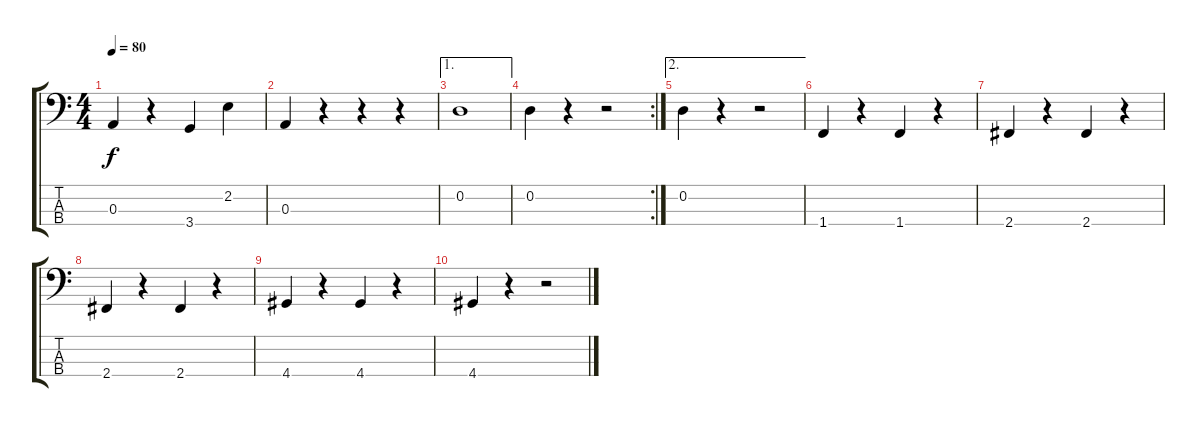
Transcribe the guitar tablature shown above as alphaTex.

\track "" {instrument electricbassfinger}
\staff {score tabs}
\tuning (G2 D2 A1 E1) {hide}
\ts (4 4)
\tempo 80
\clef f4
\ks c
0.3.4{dy f} r.4 3.4.4 2.2.4 |
0.3.4 r.4 r.4 r.4 |
\ae 1
0.2.1 |
\rc 2
0.2.4 r.4 r.2 |
\ae 2
0.2.4 r.4 r.2 |
1.4.4 r.4 1.4.4 r.4 |
2.4.4 r.4 2.4.4 r.4 |
2.4.4 r.4 2.4.4 r.4 |
4.4.4 r.4 4.4.4 r.4 |
4.4.4 r.4 r.2
